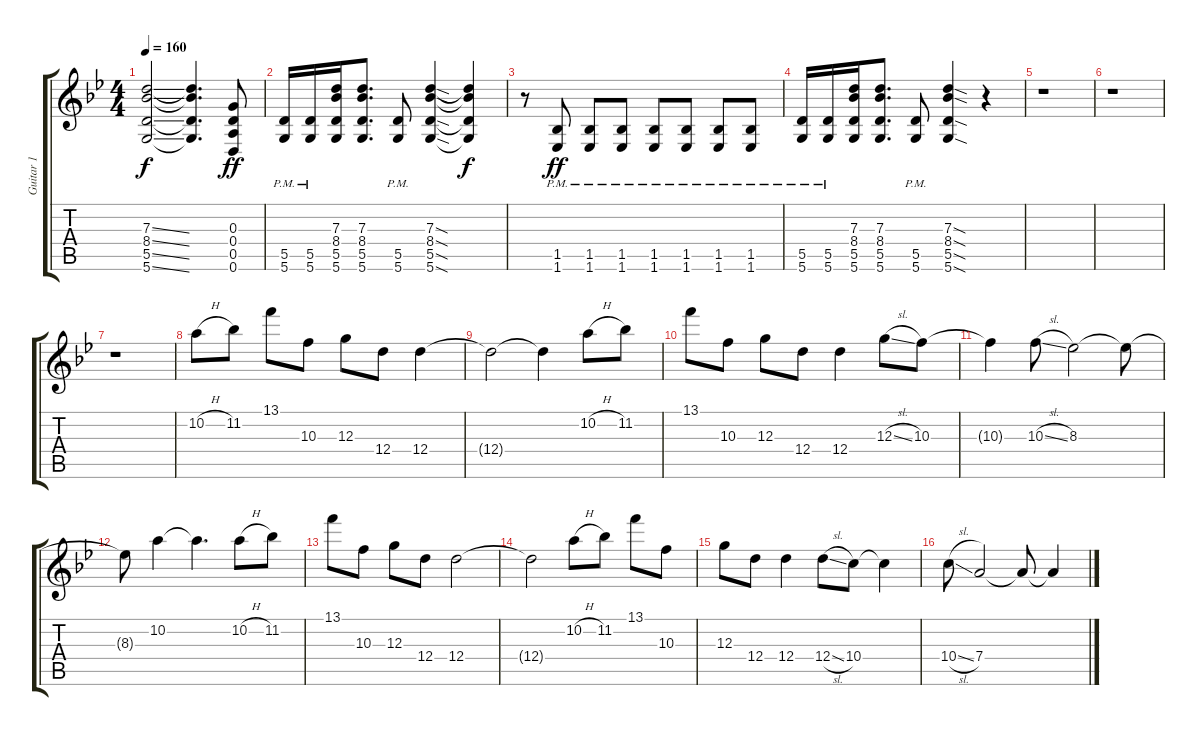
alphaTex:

\track ("Guitar 1" "Guitar 1") {instrument distortionguitar}
\staff {score tabs}
\tuning (E4 B3 G3 D3 A2 D2) {hide}
\ts (4 4)
\tempo 160
\clef g2
\ks bb
(7.3{ss t} 8.4{ss t} 5.5{ss t} 5.6{ss t}).2{dy f} (7.3{t} 8.4{t} 5.5{t} 5.6{t}).4{d} (0.3 0.4 0.5 0.6).8{dy ff} |
(5.5{pm} 5.6{pm}).16 (5.5{pm} 5.6{pm}).16 (7.3 8.4 5.5 5.6).16 (7.3 8.4 5.5 5.6).8{d} (5.5{pm} 5.6{pm}).8 (7.3{sod} 8.4{sod} 5.5{sod} 5.6{sod}).4 (7.3{t} 8.4{t} 5.5{t} 5.6{t}).4{dy f} |
r.8 (1.5{pm} 1.6{pm}).8{dy ff} (1.5{pm} 1.6{pm}).8 (1.5{pm} 1.6{pm}).8 (1.5{pm} 1.6{pm}).8 (1.5{pm} 1.6{pm}).8 (1.5{pm} 1.6{pm}).8 (1.5{pm} 1.6{pm}).8 |
(5.5{pm} 5.6{pm}).16 (5.5{pm} 5.6{pm}).16 (7.3 8.4 5.5 5.6).16 (7.3 8.4 5.5 5.6).8{d} (5.5{pm} 5.6{pm}).8 (7.3{sod} 8.4{sod} 5.5{sod} 5.6{sod}).4 r.4 |
r.1 |
r.1 |
r.1 |
10.2{h}.8{volume 13} 11.2.8 13.1.8 10.3.8 12.3.8 12.4.8 12.4.4 |
12.4{t}.2 12.4{t}.4 10.2{h}.8 11.2.8 |
13.1.8 10.3.8 12.3.8 12.4.8 12.4.4 12.3{sl}.8 10.3.8 |
10.3{t}.4 10.3{sl}.8 8.3.2 8.3{t}.8 |
8.3{t}.8 10.2.4 10.2{t}.4{d} 10.2{h}.8 11.2.8 |
13.1.8 10.3.8 12.3.8 12.4.8 12.4.2 |
12.4{t}.2 10.2{h}.8 11.2.8 13.1.8 10.3.8 |
12.3.8 12.4.8 12.4.4 12.4{sl}.8 10.4.8 10.4{t}.4 |
10.4{sl}.8 7.4.2 7.4{t}.8 7.4{t}.4
